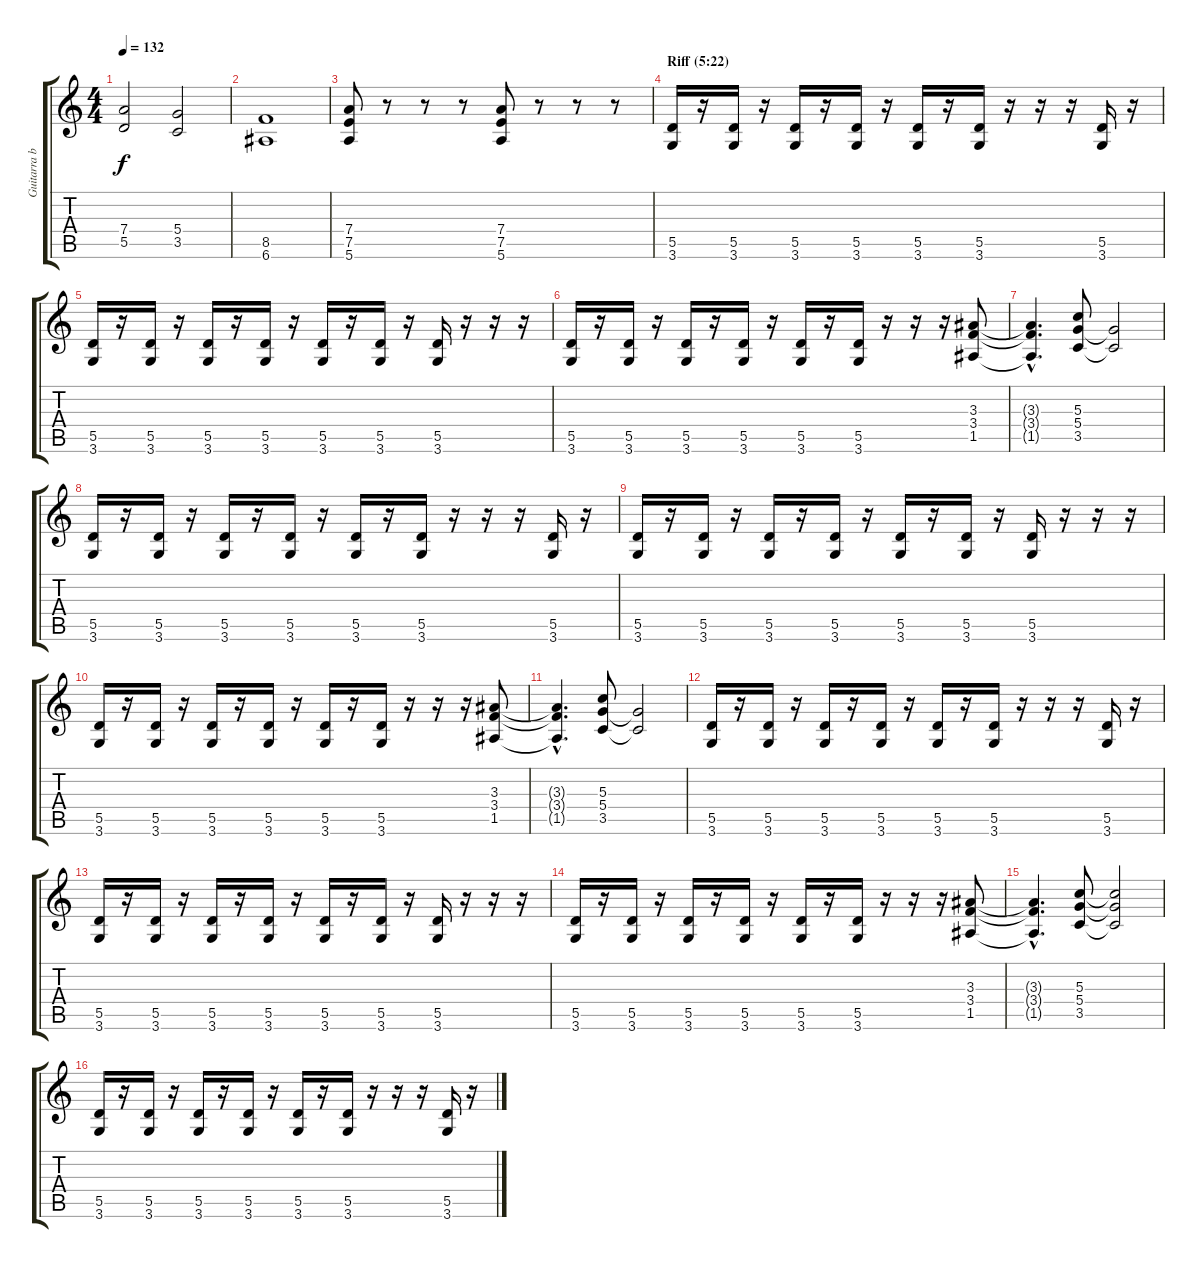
\track ("Guitarra base [Hugo Mariutti]" "Guitarra b") {instrument distortionguitar}
\staff {score tabs}
\tuning (E4 B3 G3 D3 A2 E2) {hide}
\ts (4 4)
\tempo 132
\clef g2
\ks c
(7.4 5.5).2{dy f} (5.4 3.5).2 |
(8.5 6.6).1 |
(7.4 7.5 5.6).8 r.8 r.8 r.8 (7.4 7.5 5.6).8 r.8 r.8 r.8 |
\section ("" "Riff (5:22)")
(5.5 3.6).16{volume 12} r.16 (5.5 3.6).16 r.16 (5.5 3.6).16 r.16 (5.5 3.6).16 r.16 (5.5 3.6).16 r.16 (5.5 3.6).16 r.16 r.16 r.16 (5.5 3.6).16 r.16 |
(5.5 3.6).16 r.16 (5.5 3.6).16 r.16 (5.5 3.6).16 r.16 (5.5 3.6).16 r.16 (5.5 3.6).16 r.16 (5.5 3.6).16 r.16 (5.5 3.6).16 r.16 r.16 r.16 |
(5.5 3.6).16 r.16 (5.5 3.6).16 r.16 (5.5 3.6).16 r.16 (5.5 3.6).16 r.16 (5.5 3.6).16 r.16 (5.5 3.6).16 r.16 r.16 r.16 (3.3 3.4 1.5).8 |
(3.3{hac t} 3.4{hac t} 1.5{hac t}).4{d} (5.3 5.4 3.5).8 (5.4{t} 3.5{t}).2 |
(5.5 3.6).16 r.16 (5.5 3.6).16 r.16 (5.5 3.6).16 r.16 (5.5 3.6).16 r.16 (5.5 3.6).16 r.16 (5.5 3.6).16 r.16 r.16 r.16 (5.5 3.6).16 r.16 |
(5.5 3.6).16 r.16 (5.5 3.6).16 r.16 (5.5 3.6).16 r.16 (5.5 3.6).16 r.16 (5.5 3.6).16 r.16 (5.5 3.6).16 r.16 (5.5 3.6).16 r.16 r.16 r.16 |
(5.5 3.6).16 r.16 (5.5 3.6).16 r.16 (5.5 3.6).16 r.16 (5.5 3.6).16 r.16 (5.5 3.6).16 r.16 (5.5 3.6).16 r.16 r.16 r.16 (3.3 3.4 1.5).8 |
(3.3{hac t} 3.4{hac t} 1.5{hac t}).4{d} (5.3 5.4 3.5).8 (5.4{t} 3.5{t}).2 |
(5.5 3.6).16{volume 12} r.16 (5.5 3.6).16 r.16 (5.5 3.6).16 r.16 (5.5 3.6).16 r.16 (5.5 3.6).16 r.16 (5.5 3.6).16 r.16 r.16 r.16 (5.5 3.6).16 r.16 |
(5.5 3.6).16 r.16 (5.5 3.6).16 r.16 (5.5 3.6).16 r.16 (5.5 3.6).16 r.16 (5.5 3.6).16 r.16 (5.5 3.6).16 r.16 (5.5 3.6).16 r.16 r.16 r.16 |
(5.5 3.6).16 r.16 (5.5 3.6).16 r.16 (5.5 3.6).16 r.16 (5.5 3.6).16 r.16 (5.5 3.6).16 r.16 (5.5 3.6).16 r.16 r.16 r.16 (3.3 3.4 1.5).8 |
(3.3{hac t} 3.4{hac t} 1.5{hac t}).4{d} (5.3 5.4 3.5).8 (5.3{t} 5.4{t} 3.5{t}).2 |
(5.5 3.6).16 r.16 (5.5 3.6).16 r.16 (5.5 3.6).16 r.16 (5.5 3.6).16 r.16 (5.5 3.6).16 r.16 (5.5 3.6).16 r.16 r.16 r.16 (5.5 3.6).16 r.16
